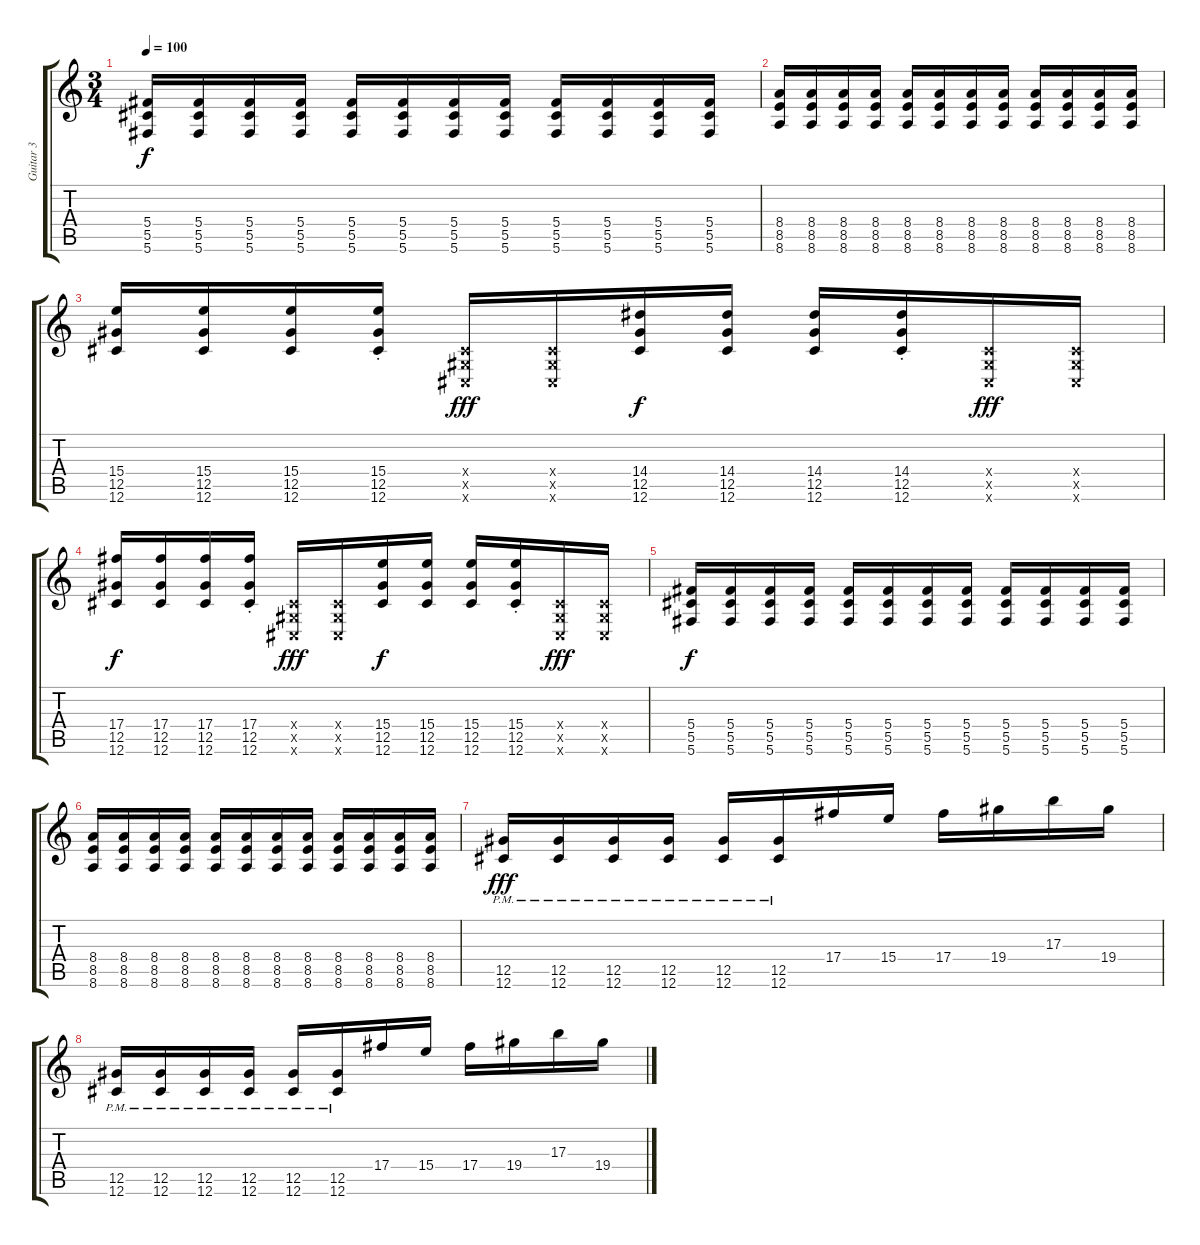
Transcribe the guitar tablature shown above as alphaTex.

\track ("Guitar 3" "Guitar 3") {instrument distortionguitar}
\staff {score tabs}
\tuning (Eb4 Bb3 Gb3 Db3 Ab2 Db2) {hide}
\ts (3 4)
\tempo 100
\clef g2
\ks c
(5.4 5.5 5.6).16{dy f} (5.4 5.5 5.6).16 (5.4 5.5 5.6).16 (5.4 5.5 5.6).16 (5.4 5.5 5.6).16 (5.4 5.5 5.6).16 (5.4 5.5 5.6).16 (5.4 5.5 5.6).16 (5.4 5.5 5.6).16 (5.4 5.5 5.6).16 (5.4 5.5 5.6).16 (5.4 5.5 5.6).16 |
(8.4 8.5 8.6).16 (8.4 8.5 8.6).16 (8.4 8.5 8.6).16 (8.4 8.5 8.6).16 (8.4 8.5 8.6).16 (8.4 8.5 8.6).16 (8.4 8.5 8.6).16 (8.4 8.5 8.6).16 (8.4 8.5 8.6).16 (8.4 8.5 8.6).16 (8.4 8.5 8.6).16 (8.4 8.5 8.6).16 |
(15.4 12.5 12.6).16 (15.4 12.5 12.6).16 (15.4 12.5 12.6).16 (15.4 12.5 12.6{st}).16 (0.4{x} 0.5{x} 0.6{x}).16{dy fff} (0.4{x} 0.5{x} 0.6{x}).16 (14.4 12.5 12.6).16{dy f} (14.4 12.5 12.6).16 (14.4 12.5 12.6).16 (14.4 12.5 12.6{st}).16 (0.4{x} 0.5{x} 0.6{x}).16{dy fff} (0.4{x} 0.5{x} 0.6{x}).16 |
(17.4 12.5 12.6).16{dy f} (17.4 12.5 12.6).16 (17.4 12.5 12.6).16 (17.4 12.5 12.6{st}).16 (0.4{x} 0.5{x} 0.6{x}).16{dy fff} (0.4{x} 0.5{x} 0.6{x}).16 (15.4 12.5 12.6).16{dy f} (15.4 12.5 12.6).16 (15.4 12.5 12.6).16 (15.4 12.5 12.6{st}).16 (0.4{x} 0.5{x} 0.6{x}).16{dy fff} (0.4{x} 0.5{x} 0.6{x}).16 |
(5.4 5.5 5.6).16{dy f} (5.4 5.5 5.6).16 (5.4 5.5 5.6).16 (5.4 5.5 5.6).16 (5.4 5.5 5.6).16 (5.4 5.5 5.6).16 (5.4 5.5 5.6).16 (5.4 5.5 5.6).16 (5.4 5.5 5.6).16 (5.4 5.5 5.6).16 (5.4 5.5 5.6).16 (5.4 5.5 5.6).16 |
(8.4 8.5 8.6).16 (8.4 8.5 8.6).16 (8.4 8.5 8.6).16 (8.4 8.5 8.6).16 (8.4 8.5 8.6).16 (8.4 8.5 8.6).16 (8.4 8.5 8.6).16 (8.4 8.5 8.6).16 (8.4 8.5 8.6).16 (8.4 8.5 8.6).16 (8.4 8.5 8.6).16 (8.4 8.5 8.6).16 |
(12.5{pm} 12.6{pm}).16{dy fff} (12.5{pm} 12.6{pm}).16 (12.5{pm} 12.6{pm}).16 (12.5{pm} 12.6{pm}).16 (12.5{pm} 12.6{pm}).16 (12.5{pm} 12.6{pm}).16 17.4.16 15.4.16 17.4.16 19.4.16 17.3.16 19.4.16 |
(12.5{pm} 12.6{pm}).16 (12.5{pm} 12.6{pm}).16 (12.5{pm} 12.6{pm}).16 (12.5{pm} 12.6{pm}).16 (12.5{pm} 12.6{pm}).16 (12.5{pm} 12.6{pm}).16 17.4.16 15.4.16 17.4.16 19.4.16 17.3.16 19.4.16
